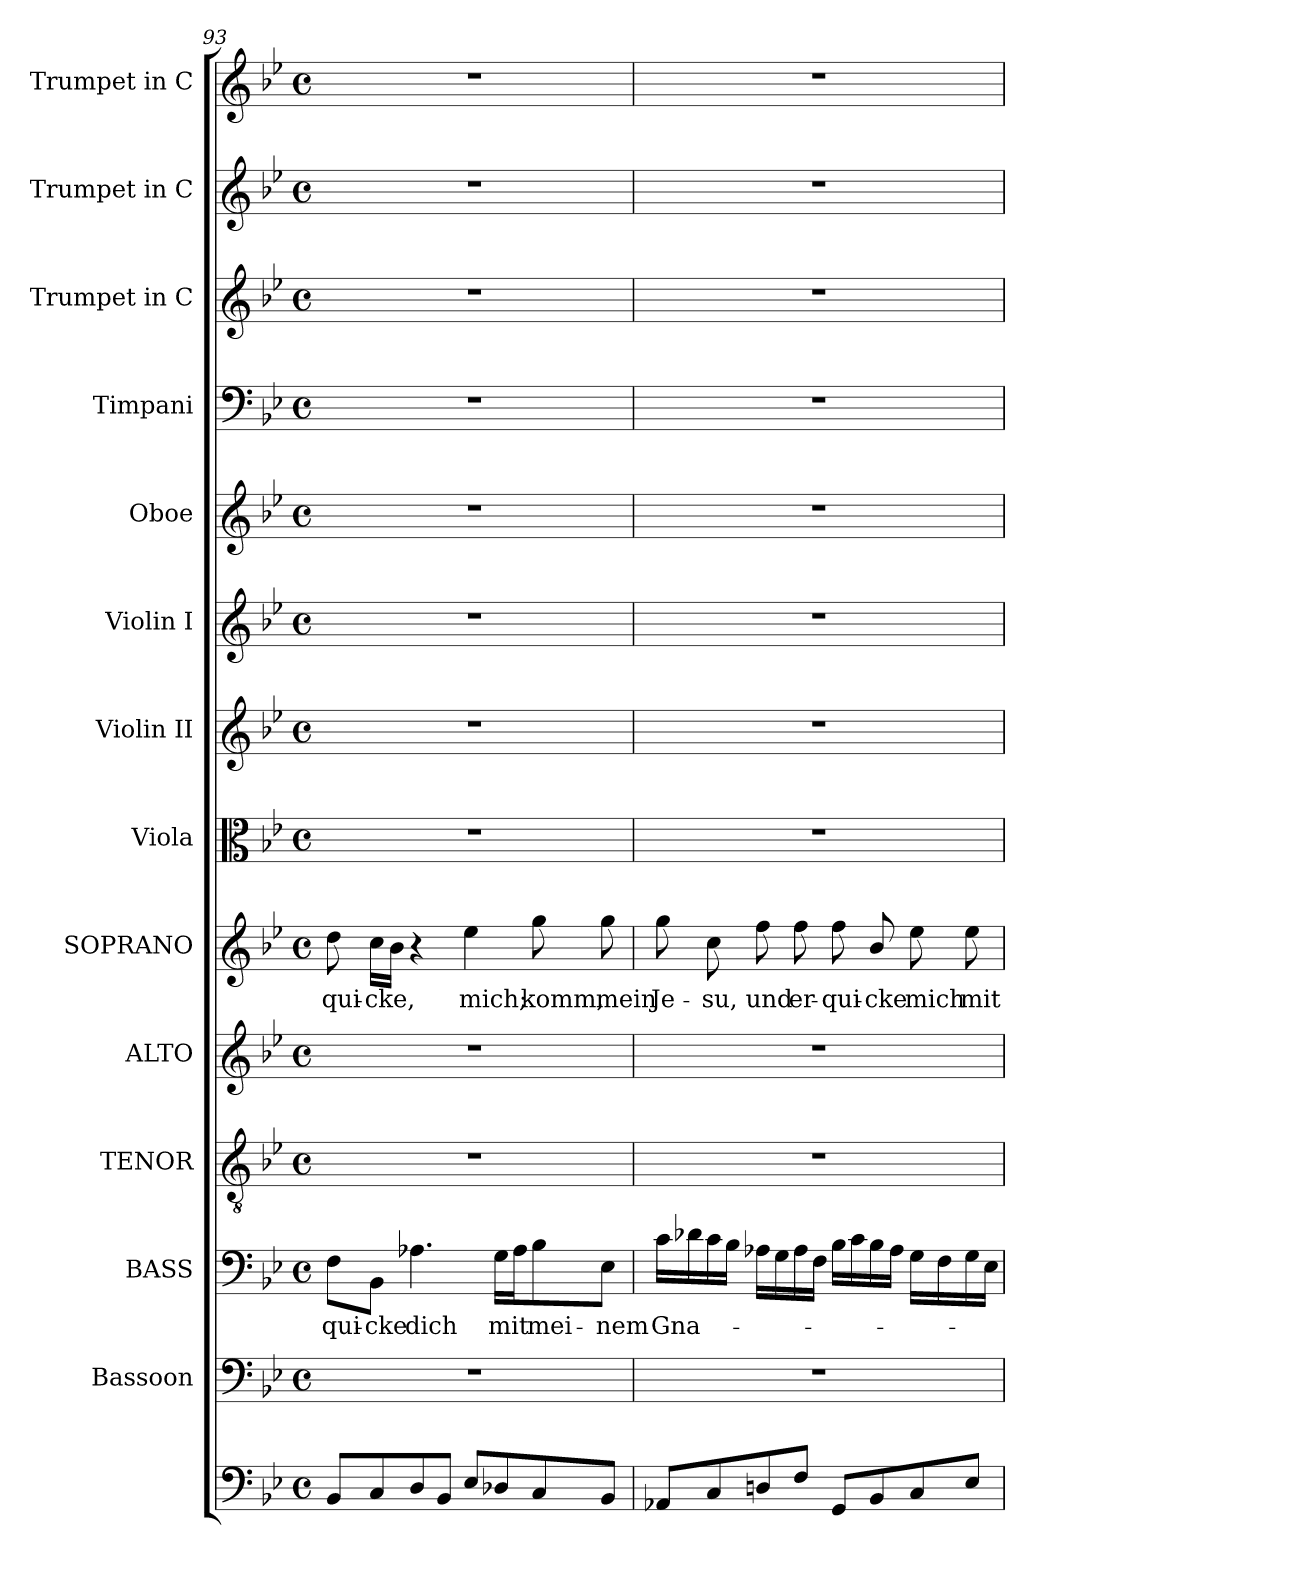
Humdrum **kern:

**kern	**kern	**kern	**text	**kern	**kern	**kern	**text	**kern	**kern	**kern	**kern	**kern	**kern	**kern	**kern
*part14	*part13	*part12	*part12	*part11	*part10	*part9	*part9	*part8	*part7	*part6	*part5	*part4	*part3	*part2	*part1
*staff14	*staff13	*staff12	*staff12	*staff11	*staff10	*staff9	*staff9	*staff8	*staff7	*staff6	*staff5	*staff4	*staff3	*staff2	*staff1
*	*I"Bassoon	*I"BASS	*	*I"TENOR	*I"ALTO	*I"SOPRANO	*	*I"Viola	*I"Violin II	*I"Violin I	*I"Oboe	*I"Timpani	*I"Trumpet in C	*I"Trumpet in C	*I"Trumpet in C
*	*	*	*	*	*I'Alto	*I'Soprano	*	*I'Viola	*I'Violin II	*I'Violin I	*I'Oboe	*I'Timp.	*	*	*
!!LO:PB:g=z
*clefF4	*clefF4	*clefF4	*	*clefGv2	*clefG2	*clefG2	*	*clefC3	*clefG2	*clefG2	*clefG2	*clefF4	*clefG2	*clefG2	*clefG2
*	*	*	*	*ITrd7c12	*	*	*	*	*	*	*	*	*	*	*
*k[b-e-]	*k[b-e-]	*k[b-e-]	*	*k[b-e-]	*k[b-e-]	*k[b-e-]	*	*k[b-e-]	*k[b-e-]	*k[b-e-]	*k[b-e-]	*k[b-e-]	*k[b-e-]	*k[b-e-]	*k[b-e-]
*B-:	*B-:	*B-:	*	*B-:	*B-:	*B-:	*	*B-:	*B-:	*B-:	*B-:	*B-:	*B-:	*B-:	*B-:
*M4/4	*M4/4	*M4/4	*	*M4/4	*M4/4	*M4/4	*	*M4/4	*M4/4	*M4/4	*M4/4	*M4/4	*M4/4	*M4/4	*M4/4
*met(c)	*met(c)	*met(c)	*	*met(c)	*met(c)	*met(c)	*	*met(c)	*met(c)	*met(c)	*met(c)	*met(c)	*met(c)	*met(c)	*met(c)
=93	=93	=93	=93	=93	=93	=93	=93	=93	=93	=93	=93	=93	=93	=93	=93
!	!	!	!LO:LY:b:color=#000000	!	!	!	!	!	!	!	!	!	!	!	!
!	!	!	!	!	!	!	!LO:LY:b:color=#000000	!	!	!	!	!	!	!	!
8BB-i/L	1r	8Fi\L	-qui-	1r	1r	8ddi\	-qui-	1r	1r	1r	1r	1r	1r	1r	1r
!	!	!	!LO:LY:b:color=#000000	!	!	!	!	!	!	!	!	!	!	!	!
!	!	!	!	!	!	!	!LO:LY:b:color=#000000	!	!	!	!	!	!	!	!
8Ci/	.	8BB-i\J	-cke	.	.	16cci\LL	-cke,	.	.	.	.	.	.	.	.
.	.	.	.	.	.	16b-i\JJ	.	.	.	.	.	.	.	.	.
!	!	!	!LO:LY:b:color=#000000	!	!	!	!	!	!	!	!	!	!	!	!
8Di/	.	4.A-Xi\	dich	.	.	4r	.	.	.	.	.	.	.	.	.
8BB-i/J	.	.	.	.	.	.	.	.	.	.	.	.	.	.	.
!	!	!	!	!	!	!	!LO:LY:b:color=#000000	!	!	!	!	!	!	!	!
8E-i/L	.	.	.	.	.	4ee-i\	mich;	.	.	.	.	.	.	.	.
!	!	!	!LO:LY:b:color=#000000	!	!	!	!	!	!	!	!	!	!	!	!
8D-Xi/	.	16Gi\LL	mit	.	.	.	.	.	.	.	.	.	.	.	.
.	.	16A-i\J	.	.	.	.	.	.	.	.	.	.	.	.	.
!	!	!	!LO:LY:b:color=#000000	!	!	!	!	!	!	!	!	!	!	!	!
!	!	!	!	!	!	!	!LO:LY:b:color=#000000	!	!	!	!	!	!	!	!
8Ci/	.	8B-i\	mei-	.	.	8ggi\	komm,	.	.	.	.	.	.	.	.
!	!	!	!LO:LY:b:color=#000000	!	!	!	!	!	!	!	!	!	!	!	!
!	!	!	!	!	!	!	!LO:LY:b:color=#000000	!	!	!	!	!	!	!	!
8BB-i/J	.	8E-i\J	-nem	.	.	8ggi\	mein	.	.	.	.	.	.	.	.
=94	=94	=94	=94	=94	=94	=94	=94	=94	=94	=94	=94	=94	=94	=94	=94
!	!	!	!LO:LY:b:color=#000000	!	!	!	!	!	!	!	!	!	!	!	!
!	!	!	!	!	!	!	!LO:LY:b:color=#000000	!	!	!	!	!	!	!	!
8AA-Xi/L	1r	16ci\LL	Gna-	1r	1r	8ggi\	Je-	1r	1r	1r	1r	1r	1r	1r	1r
.	.	16d-Xi\	.	.	.	.	.	.	.	.	.	.	.	.	.
!	!	!	!	!	!	!	!LO:LY:b:color=#000000	!	!	!	!	!	!	!	!
8Ci/	.	16ci\	.	.	.	8cci\	-su,	.	.	.	.	.	.	.	.
.	.	16B-i\JJ	.	.	.	.	.	.	.	.	.	.	.	.	.
!	!	!	!	!	!	!	!LO:LY:b:color=#000000	!	!	!	!	!	!	!	!
8Dni/	.	16A-Xi\LL	.	.	.	8ffi\	und	.	.	.	.	.	.	.	.
.	.	16Gi\	.	.	.	.	.	.	.	.	.	.	.	.	.
!	!	!	!	!	!	!	!LO:LY:b:color=#000000	!	!	!	!	!	!	!	!
8Fi/J	.	16A-i\	.	.	.	8ffi\	er-	.	.	.	.	.	.	.	.
.	.	16Fi\JJ	.	.	.	.	.	.	.	.	.	.	.	.	.
!	!	!	!	!	!	!	!LO:LY:b:color=#000000	!	!	!	!	!	!	!	!
8GGi/L	.	16B-i\LL	.	.	.	8ffi\	-qui-	.	.	.	.	.	.	.	.
.	.	16ci\	.	.	.	.	.	.	.	.	.	.	.	.	.
!	!	!	!	!	!	!	!LO:LY:b:color=#000000	!	!	!	!	!	!	!	!
8BB-i/	.	16B-i\	.	.	.	8b-i/	-cke	.	.	.	.	.	.	.	.
.	.	16A-i\JJ	.	.	.	.	.	.	.	.	.	.	.	.	.
!	!	!	!	!	!	!	!LO:LY:b:color=#000000	!	!	!	!	!	!	!	!
8Ci/	.	16Gi\LL	.	.	.	8ee-i\	mich	.	.	.	.	.	.	.	.
.	.	16Fi\	.	.	.	.	.	.	.	.	.	.	.	.	.
!	!	!	!	!	!	!	!LO:LY:b:color=#000000	!	!	!	!	!	!	!	!
8E-i/J	.	16Gi\	.	.	.	8ee-i\	mit	.	.	.	.	.	.	.	.
.	.	16E-i\JJ	.	.	.	.	.	.	.	.	.	.	.	.	.
=	=	=	=	=	=	=	=	=	=	=	=	=	=	=	=
*-	*-	*-	*-	*-	*-	*-	*-	*-	*-	*-	*-	*-	*-	*-	*-
